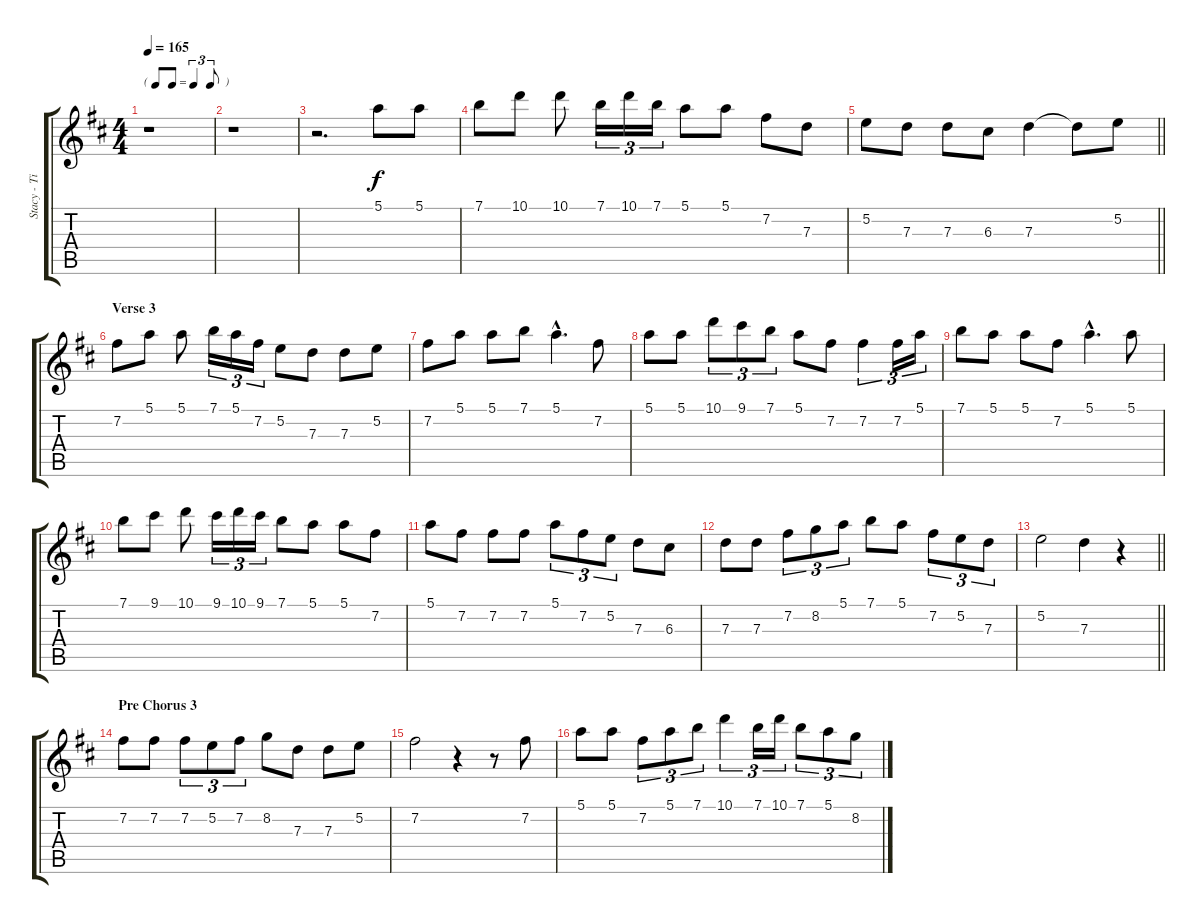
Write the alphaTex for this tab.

\track ("Stacy - Tin Whistle" "Stacy - Ti") {instrument flute}
\staff {score tabs}
\tuning (E5 B4 G4 D4 A3 E3) {hide}
\ts (4 4)
\tf triplet8th
\tempo 165
\clef g2
\ks d
r.1{dy f} |
r.1 |
r.2{d} 5.1.8 5.1.8 |
7.1.8 10.1.8 10.1.8 7.1.16{tu (3 2)} 10.1.16{tu (3 2)} 7.1.16{tu (3 2)} 5.1.8 5.1.8 7.2.8 7.3.8 |
\barLineRight lightlight
5.2.8 7.3.8 7.3.8 6.3.8 7.3.4 7.3{t}.8 5.2.8 |
\section ("" "Verse 3")
7.2.8 5.1.8 5.1.8 7.1.16{tu (3 2)} 5.1.16{tu (3 2)} 7.2.16{tu (3 2)} 5.2.8 7.3.8 7.3.8 5.2.8 |
7.2.8 5.1.8 5.1.8 7.1.8 5.1{hac}.4{d} 7.2.8 |
5.1.8 5.1.8 10.1.8{tu (3 2)} 9.1.8{tu (3 2)} 7.1.8{tu (3 2)} 5.1.8 7.2.8 7.2.4{tu (3 2)} 7.2.16{tu (3 2)} 5.1.16{tu (3 2)} |
7.1.8 5.1.8 5.1.8 7.2.8 5.1{hac}.4{d} 5.1.8 |
7.1.8 9.1.8 10.1.8 9.1.16{tu (3 2)} 10.1.16{tu (3 2)} 9.1.16{tu (3 2)} 7.1.8 5.1.8 5.1.8 7.2.8 |
5.1.8 7.2.8 7.2.8 7.2.8 5.1.8{tu (3 2)} 7.2.8{tu (3 2)} 5.2.8{tu (3 2)} 7.3.8 6.3.8 |
7.3.8 7.3.8 7.2.8{tu (3 2)} 8.2.8{tu (3 2)} 5.1.8{tu (3 2)} 7.1.8 5.1.8 7.2.8{tu (3 2)} 5.2.8{tu (3 2)} 7.3.8{tu (3 2)} |
\barLineRight lightlight
5.2.2 7.3.4 r.4 |
\section ("" "Pre Chorus 3")
7.2.8 7.2.8 7.2.8{tu (3 2)} 5.2.8{tu (3 2)} 7.2.8{tu (3 2)} 8.2.8 7.3.8 7.3.8 5.2.8 |
7.2.2 r.4 r.8 7.2.8 |
5.1.8 5.1.8 7.2.8{tu (3 2)} 5.1.8{tu (3 2)} 7.1.8{tu (3 2)} 10.1.4{tu (3 2)} 7.1.16{tu (3 2)} 10.1.16{tu (3 2)} 7.1.8{tu (3 2)} 5.1.8{tu (3 2)} 8.2.8{tu (3 2)}
